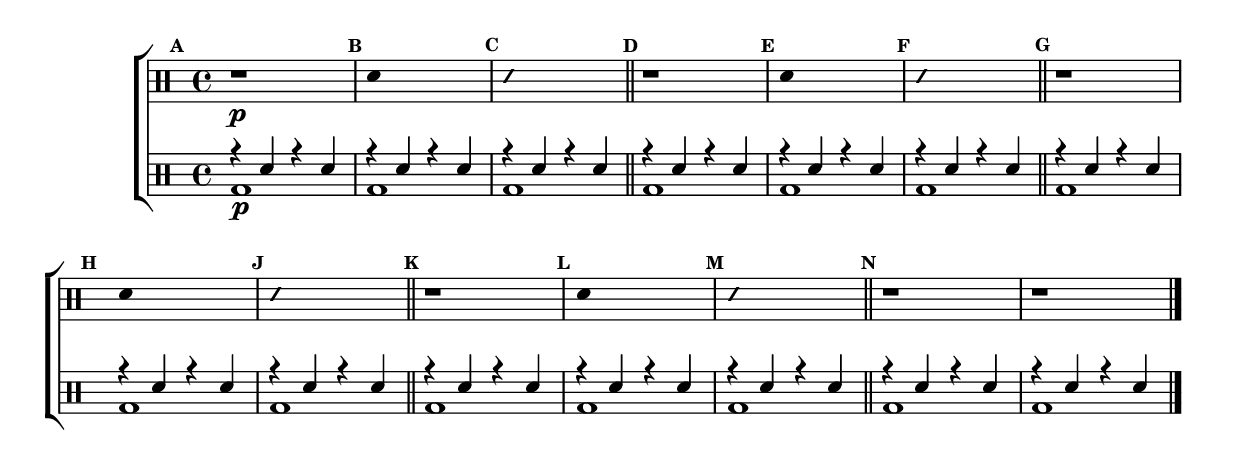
%-*- coding: utf-8 -*-

\version "2.16.0"

%\header {title = "escala modais sobre la bemol - parte 3"}

\new ChoirStaff <<

\drummode <<

\drums {
\override Staff.TimeSignature #'style = #'()
\time 4/4 

\override Score.BarNumber #'transparent = ##t
\override Score.RehearsalMark #'font-size = #-2
\set Score.markFormatter = #format-mark-numbers

\context DrumVoice = "1" { }
\context DrumVoice = "2" { }

{ 
%1
\mark \default
r1\p
\mark \default
\override Stem #'transparent = ##t
sn4 s2.
\mark \default
\override NoteHead #'style = #'slash
\override NoteHead #'font-size = #-4
sn4 s2.
\revert NoteHead #'style 
\revert NoteHead #'font-size
\bar "||"


%2
\mark \default
r1
\mark \default
\override Stem #'transparent = ##t
sn4 s2.
\mark \default
\override NoteHead #'style = #'slash
\override NoteHead #'font-size = #-4
sn4 s2.
\revert NoteHead #'style 
\revert NoteHead #'font-size
\bar "||"


%3
\mark \default
r1
\mark \default
\override Stem #'transparent = ##t
sn4 s2.
\mark \default
\override NoteHead #'style = #'slash
\override NoteHead #'font-size = #-4
sn4 s2.
\revert NoteHead #'style 
\revert NoteHead #'font-size
\bar "||"


%4
\mark \default
r1
\mark \default
\override Stem #'transparent = ##t
sn4 s2.
\mark \default
\override NoteHead #'style = #'slash
\override NoteHead #'font-size = #-4
sn4 s2.
\revert NoteHead #'style 
\revert NoteHead #'font-size
\bar "||"

\mark \default
r1 r1

\bar "|."


}

}


\drums {

\override Staff.TimeSignature #'style = #'()
\time 4/4 

\override Score.BarNumber #'transparent = ##t
\override Score.RehearsalMark #'font-size = #-2
\set Score.markFormatter = #format-mark-numbers

\context DrumVoice = "1" { }
\context DrumVoice = "2" { }

<<

{
r4 sn4 r4 sn4
r4 sn4 r4 sn4
r4 sn4 r4 sn4
r4 sn4 r4 sn4
r4 sn4 r4 sn4

r4 sn4 r4 sn4
r4 sn4 r4 sn4
r4 sn4 r4 sn4
r4 sn4 r4 sn4
r4 sn4 r4 sn4

r4 sn4 r4 sn4
r4 sn4 r4 sn4
r4 sn4 r4 sn4
r4 sn4 r4 sn4
}

\\

{

bd1\p bd1 bd1 bd1 bd1 
bd1 bd1 bd1 bd1 bd1
bd1 bd1 bd1 bd1 

}

>>

}

>>

>>